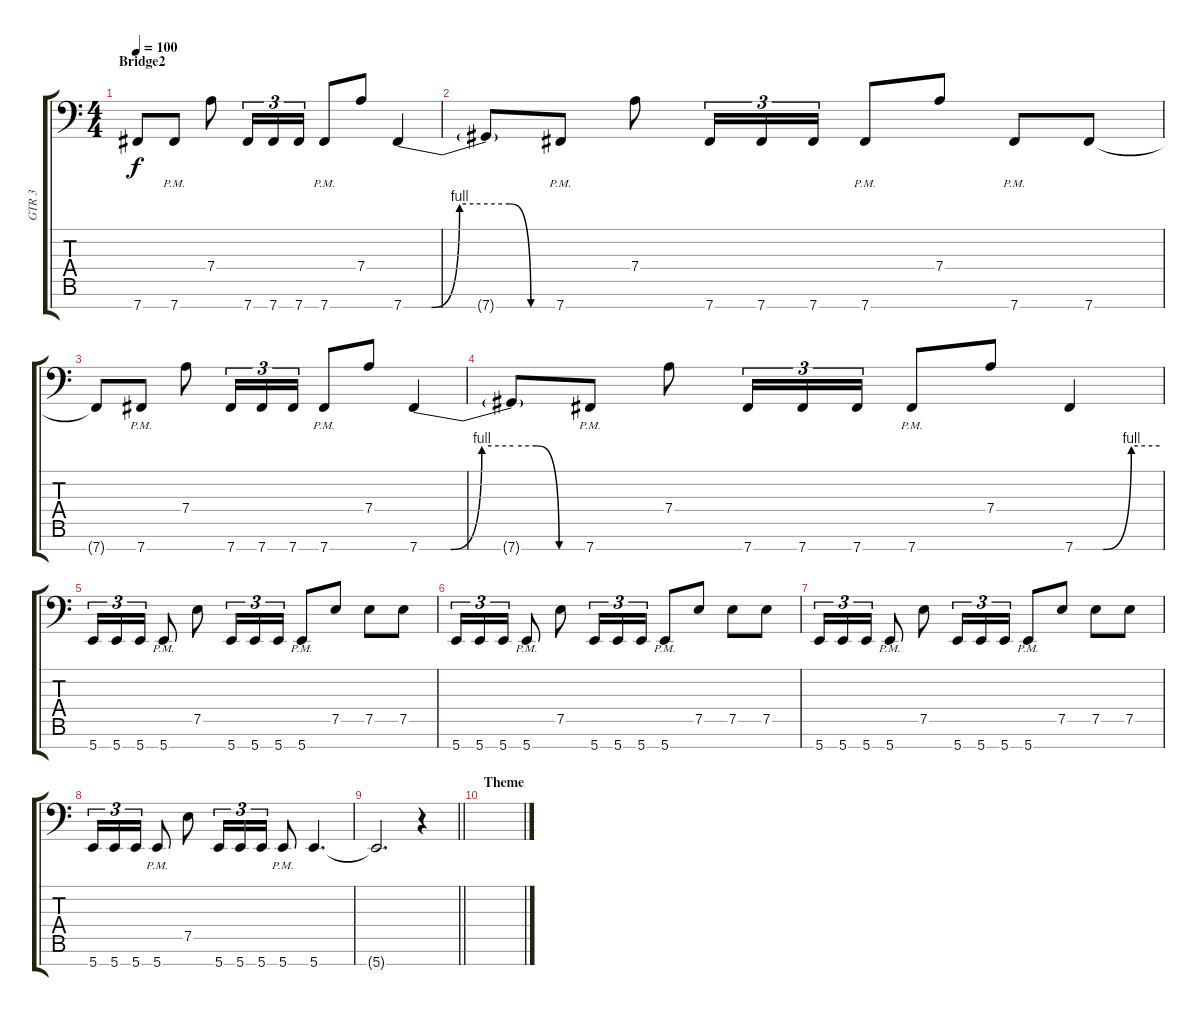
\track ("GTR 3" "GTR 3") {instrument distortionguitar}
\staff {score tabs}
\tuning (E3 B2 G2 D2 A1 E1 B0) {hide}
\ts (4 4)
\section ("" "Bridge2")
\tempo 100
\clef f4
\ks c
7.7{t}.8{dy f} 7.7{pm}.8{beam Up} 7.4.8 7.7.16{tu (3 2) beam Up} 7.7.16{tu (3 2) beam Up} 7.7.16{tu (3 2) beam Up} 7.7{pm}.8{beam Up} 7.4.8 7.7{be (custom 0 0 20 0 40 4 60 4)}.4{beam Up} |
7.7{be (custom 0 4 20 4 40 0 60 0) t}.8 7.7{pm}.8{beam Up} 7.4.8 7.7.16{tu (3 2) beam Up} 7.7.16{tu (3 2) beam Up} 7.7.16{tu (3 2) beam Up} 7.7{pm}.8{beam Up} 7.4.8 7.7{pm}.8 7.7.8 |
7.7{t}.8 7.7{pm}.8{beam Up} 7.4.8 7.7.16{tu (3 2) beam Up} 7.7.16{tu (3 2) beam Up} 7.7.16{tu (3 2) beam Up} 7.7{pm}.8{beam Up} 7.4.8 7.7{be (custom 0 0 20 0 40 4 60 4)}.4{beam Up} |
7.7{be (custom 0 4 20 4 40 0 60 0) t}.8 7.7{pm}.8{beam Up} 7.4.8 7.7.16{tu (3 2) beam Up} 7.7.16{tu (3 2) beam Up} 7.7.16{tu (3 2) beam Up} 7.7{pm}.8{beam Up} 7.4.8 7.7{be (custom 0 0 20 0 40 4 60 4)}.4 |
5.7.16{tu (3 2) beam Up} 5.7.16{tu (3 2) beam Up} 5.7.16{tu (3 2) beam Up} 5.7{pm}.8{beam Up} 7.5.8 5.7.16{tu (3 2) beam Up} 5.7.16{tu (3 2) beam Up} 5.7.16{tu (3 2) beam Up} 5.7{pm}.8{beam Up} 7.5.8 7.5.8 7.5.8 |
5.7.16{tu (3 2) beam Up} 5.7.16{tu (3 2) beam Up} 5.7.16{tu (3 2) beam Up} 5.7{pm}.8{beam Up} 7.5.8 5.7.16{tu (3 2) beam Up} 5.7.16{tu (3 2) beam Up} 5.7.16{tu (3 2) beam Up} 5.7{pm}.8{beam Up} 7.5.8 7.5.8 7.5.8 |
5.7.16{tu (3 2) beam Up} 5.7.16{tu (3 2) beam Up} 5.7.16{tu (3 2) beam Up} 5.7{pm}.8{beam Up} 7.5.8 5.7.16{tu (3 2) beam Up} 5.7.16{tu (3 2) beam Up} 5.7.16{tu (3 2) beam Up} 5.7{pm}.8{beam Up} 7.5.8 7.5.8 7.5.8 |
5.7.16{tu (3 2) beam Up} 5.7.16{tu (3 2) beam Up} 5.7.16{tu (3 2) beam Up} 5.7{pm}.8{beam Up} 7.5.8 5.7.16{tu (3 2) beam Up} 5.7.16{tu (3 2) beam Up} 5.7.16{tu (3 2) beam Up} 5.7{pm}.8{beam Up} 5.7.4{d beam Up} |
\barLineRight lightlight
5.7{t}.2{d} r.4 |
\section ("" "Theme")
